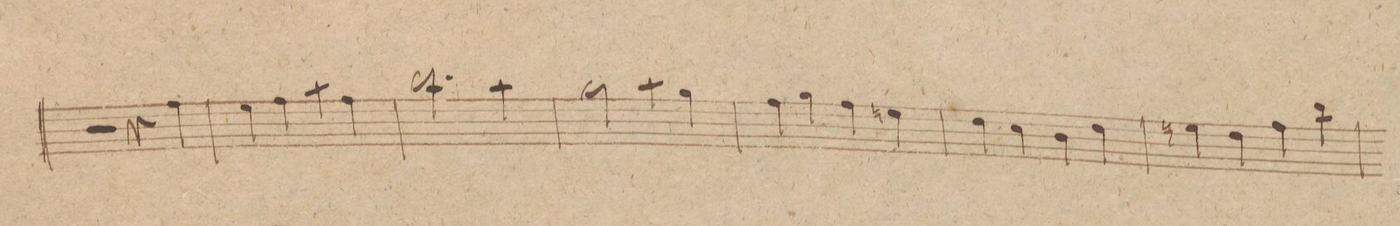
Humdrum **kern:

**kern	**dynam
*I"Trombone Baʃso.	*
*clefF4	*
*k[f#c#g#]	*
*met(c|)	*
*M2/2	*
2r	.
4r	.
4A\	.
=224	=224
4G#\	.
4A\	.
4c#\	.
4A\	.
=225	=225
2.d\	.
4c#\	.
=226	=226
2B\	.
4c#\	.
4B\	.
=227	=227
4A\	.
4B\	.
4A\	.
4Gn\	.
=228	=228
4F#\	.
4E\	.
4D\	.
4F#\	.
=229	=229
4Gn\	.
4F#\	.
4A\	.
4d\	.
=230	=230
*-	*-
